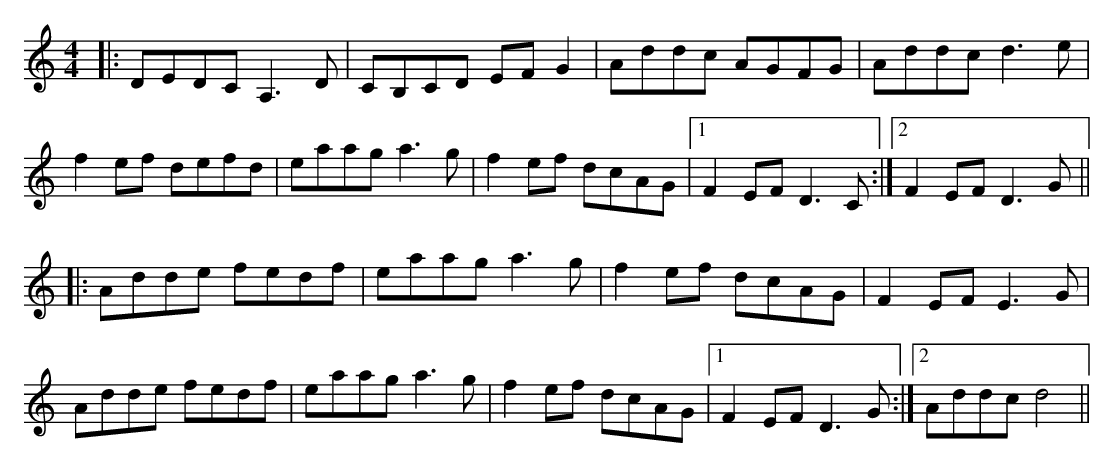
X:1
M:4/4
K:Ddor
|:DEDC A,3D|CB,CD EFG2|Addc AGFG|Addc d3e|
f2ef defd|eaag a3g|f2ef dcAG|1 F2EF D3C:|2 F2EF D3G||
|:Adde fedf|eaag a3g|f2ef dcAG|F2EF E3G|
Adde fedf|eaag a3g|f2ef dcAG|1 F2EF D3G:|2 Addc d4||
